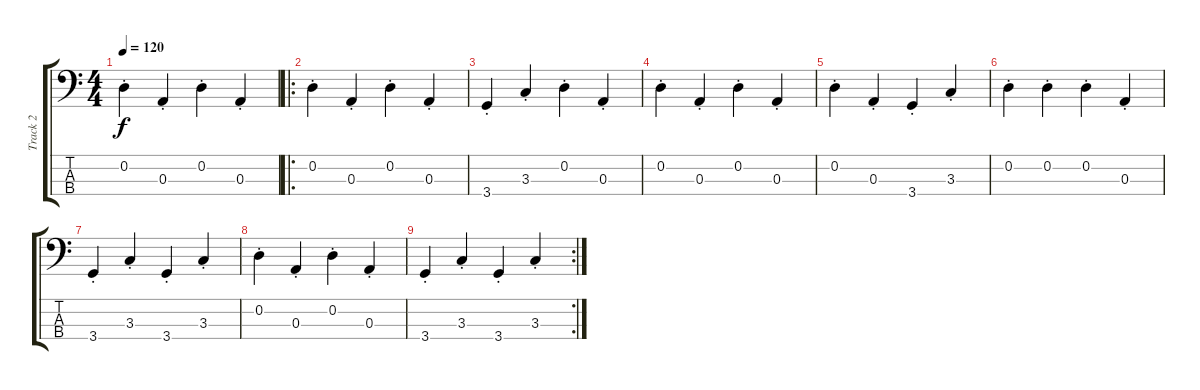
\track ("Track 2" "Track 2") {instrument acousticbass}
\staff {score tabs}
\tuning (G2 D2 A1 E1) {hide}
\ts (4 4)
\tempo 120
\clef f4
\ks c
0.2{st}.4{dy f instrument acousticbass} 0.3{st}.4 0.2{st}.4 0.3{st}.4 |
\ro
0.2{st}.4 0.3{st}.4 0.2{st}.4 0.3{st}.4 |
3.4{st}.4 3.3{st}.4 0.2{st}.4 0.3{st}.4 |
0.2{st}.4 0.3{st}.4 0.2{st}.4 0.3{st}.4 |
0.2{st}.4 0.3{st}.4 3.4{st}.4 3.3{st}.4 |
0.2{st}.4 0.2{st}.4 0.2{st}.4 0.3{st}.4 |
3.4{st}.4 3.3{st}.4 3.4{st}.4 3.3{st}.4 |
0.2{st}.4 0.3{st}.4 0.2{st}.4 0.3{st}.4 |
\rc 2
3.4{st}.4 3.3{st}.4 3.4{st}.4 3.3{st}.4
